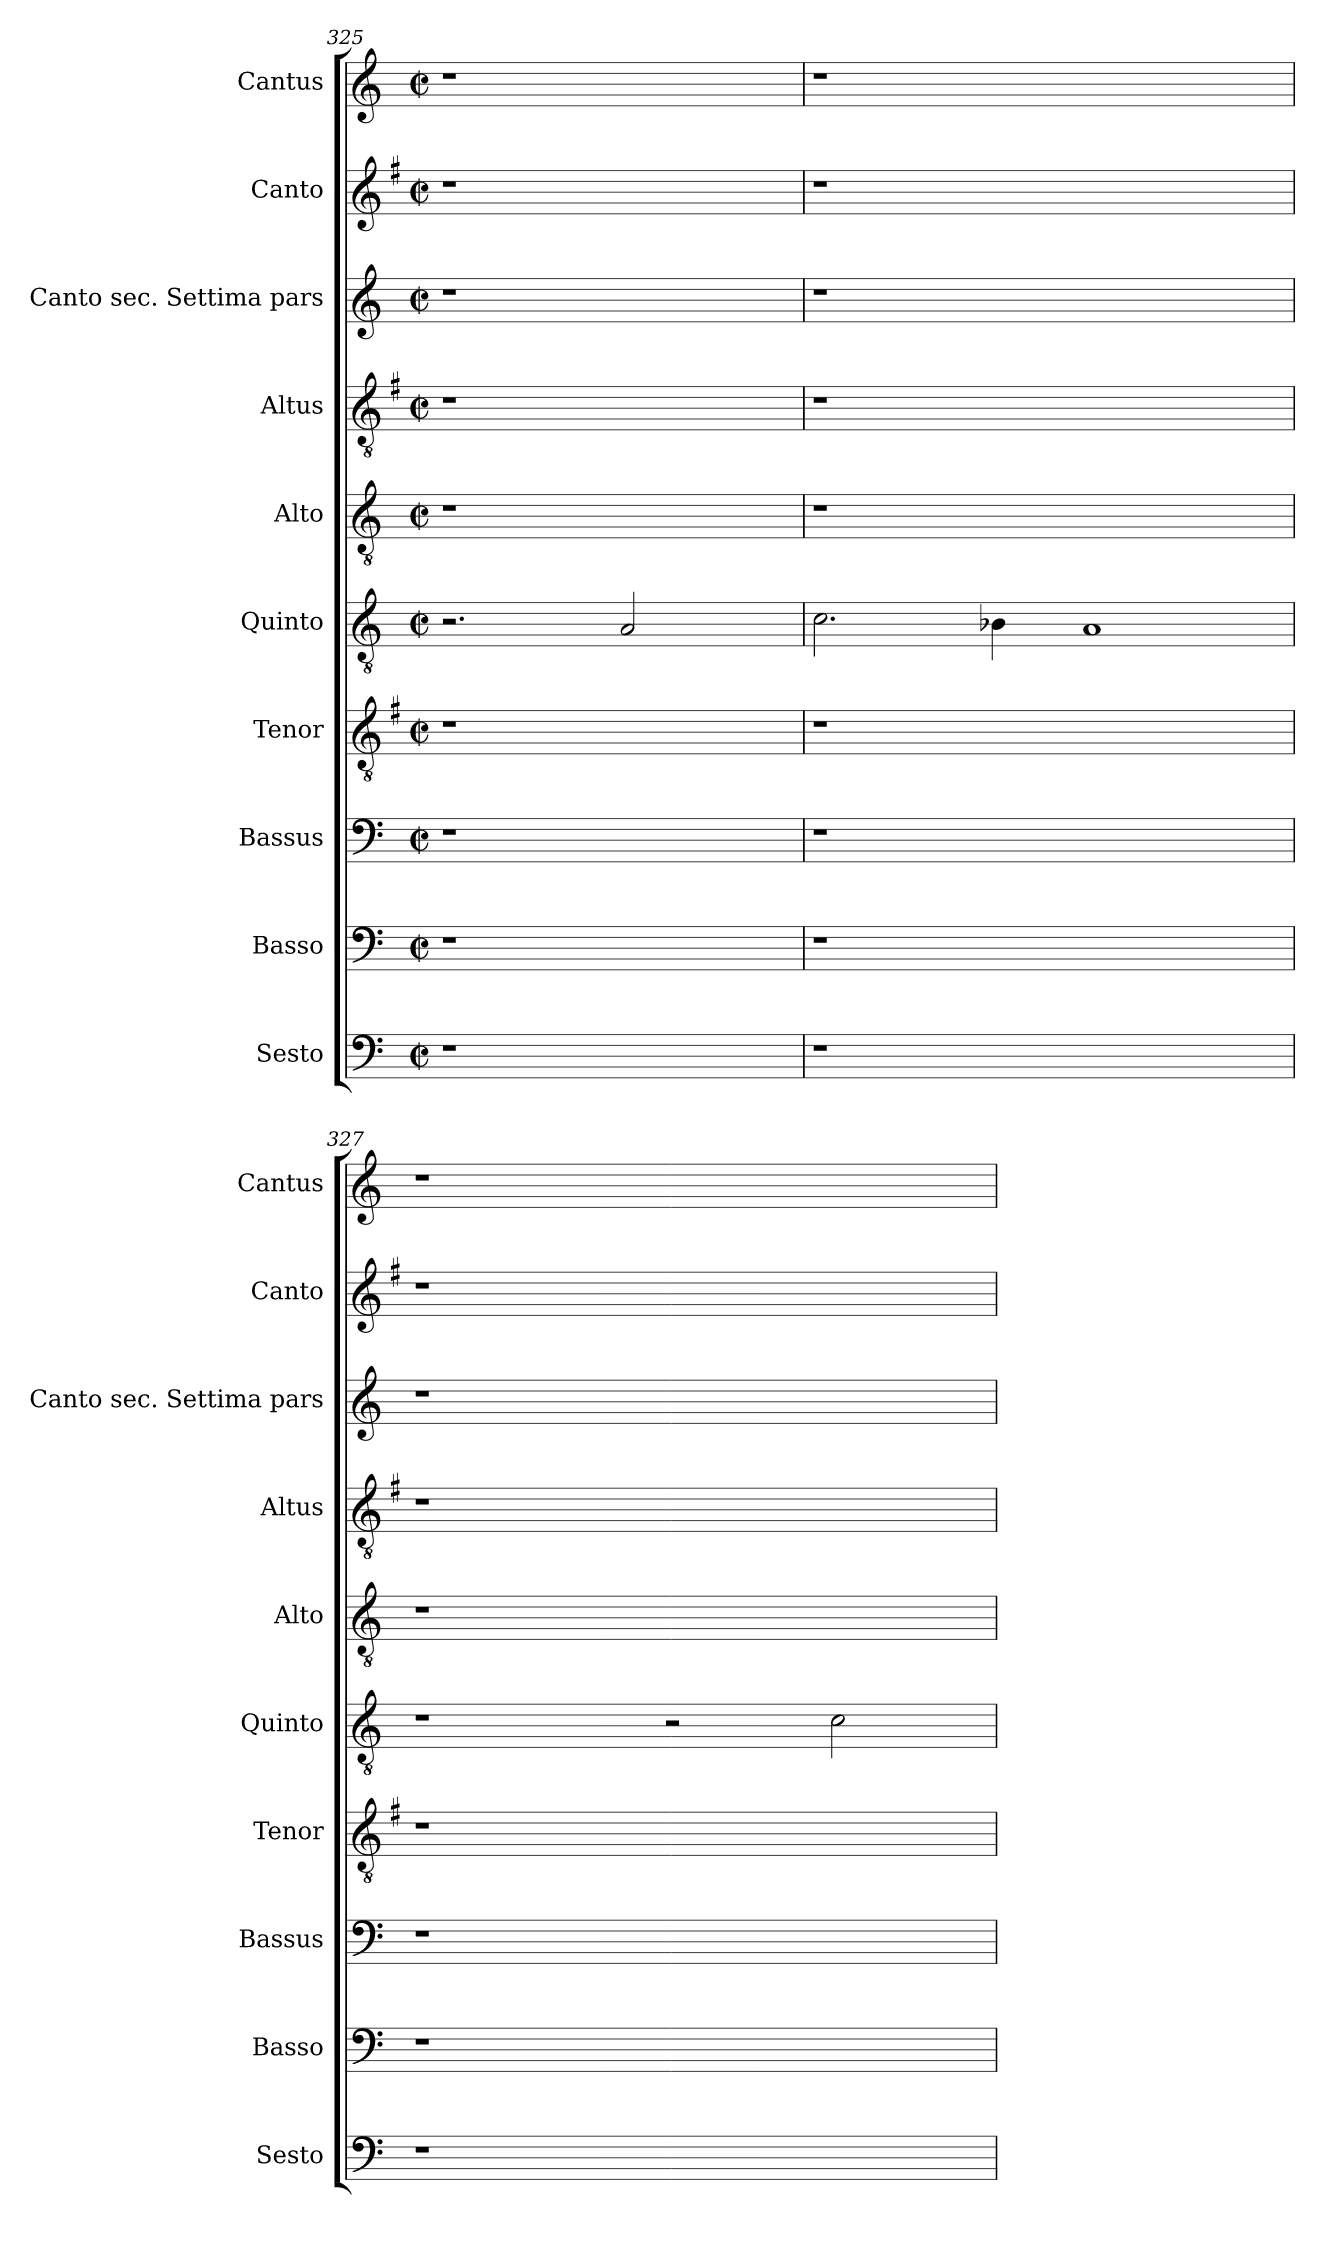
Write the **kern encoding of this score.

**kern	**kern	**kern	**kern	**kern	**kern	**kern	**kern	**kern	**kern
*part10	*part9	*part8	*part7	*part6	*part5	*part4	*part3	*part2	*part1
*staff10	*staff9	*staff8	*staff7	*staff6	*staff5	*staff4	*staff3	*staff2	*staff1
*I"Sesto	*I"Basso	*I"Bassus	*I"Tenor	*I"Quinto	*I"Alto	*I"Altus	*I"Canto sec. Settima pars	*I"Canto	*I"Cantus
*I'Sesto	*I'Basso	*I'Bassus	*I'Tenor	*I'Quinto	*I'Alto	*I'Altus	*I'Canto sec. Settima pars	*I'Canto	*I'Cantus
*clefF4	*clefF4	*clefF4	*clefGv2	*clefGv2	*clefGv2	*clefGv2	*clefG2	*clefG2	*clefG2
*k[]	*k[]	*k[]	*k[f#]	*k[]	*k[]	*k[f#]	*k[]	*k[f#]	*k[]
*C:	*C:	*C:	*G:	*C:	*C:	*G:	*C:	*G:	*C:
*M2/2	*M2/2	*M2/2	*M2/2	*M2/2	*M2/2	*M2/2	*M2/2	*M2/2	*M2/2
*met(c|)	*met(c|)	*met(c|)	*met(c|)	*met(c|)	*met(c|)	*met(c|)	*met(c|)	*met(c|)	*met(c|)
=325	=325	=325	=325	=325	=325	=325	=325	=325	=325
1r	1r	1r	1r	2.r	1r	1r	1r	1r	1r
.	.	.	.	2A/	.	.	.	.	.
4ryy	4ryy	4ryy	4ryy	.	4ryy	4ryy	4ryy	4ryy	4ryy
=326	=326	=326	=326	=326	=326	=326	=326	=326	=326
1r	1r	1r	1r	2.c\	1r	1r	1r	1r	1r
.	.	.	.	4B-X\	.	.	.	.	.
1ryy	1ryy	1ryy	1ryy	1A	1ryy	1ryy	1ryy	1ryy	1ryy
=327	=327	=327	=327	=327	=327	=327	=327	=327	=327
1r	1r	1r	1r	1r	1r	1r	1r	1r	1r
1ryy	1ryy	1ryy	1ryy	2r	1ryy	1ryy	1ryy	1ryy	1ryy
.	.	.	.	2c\	.	.	.	.	.
=	=	=	=	=	=	=	=	=	=
*-	*-	*-	*-	*-	*-	*-	*-	*-	*-
